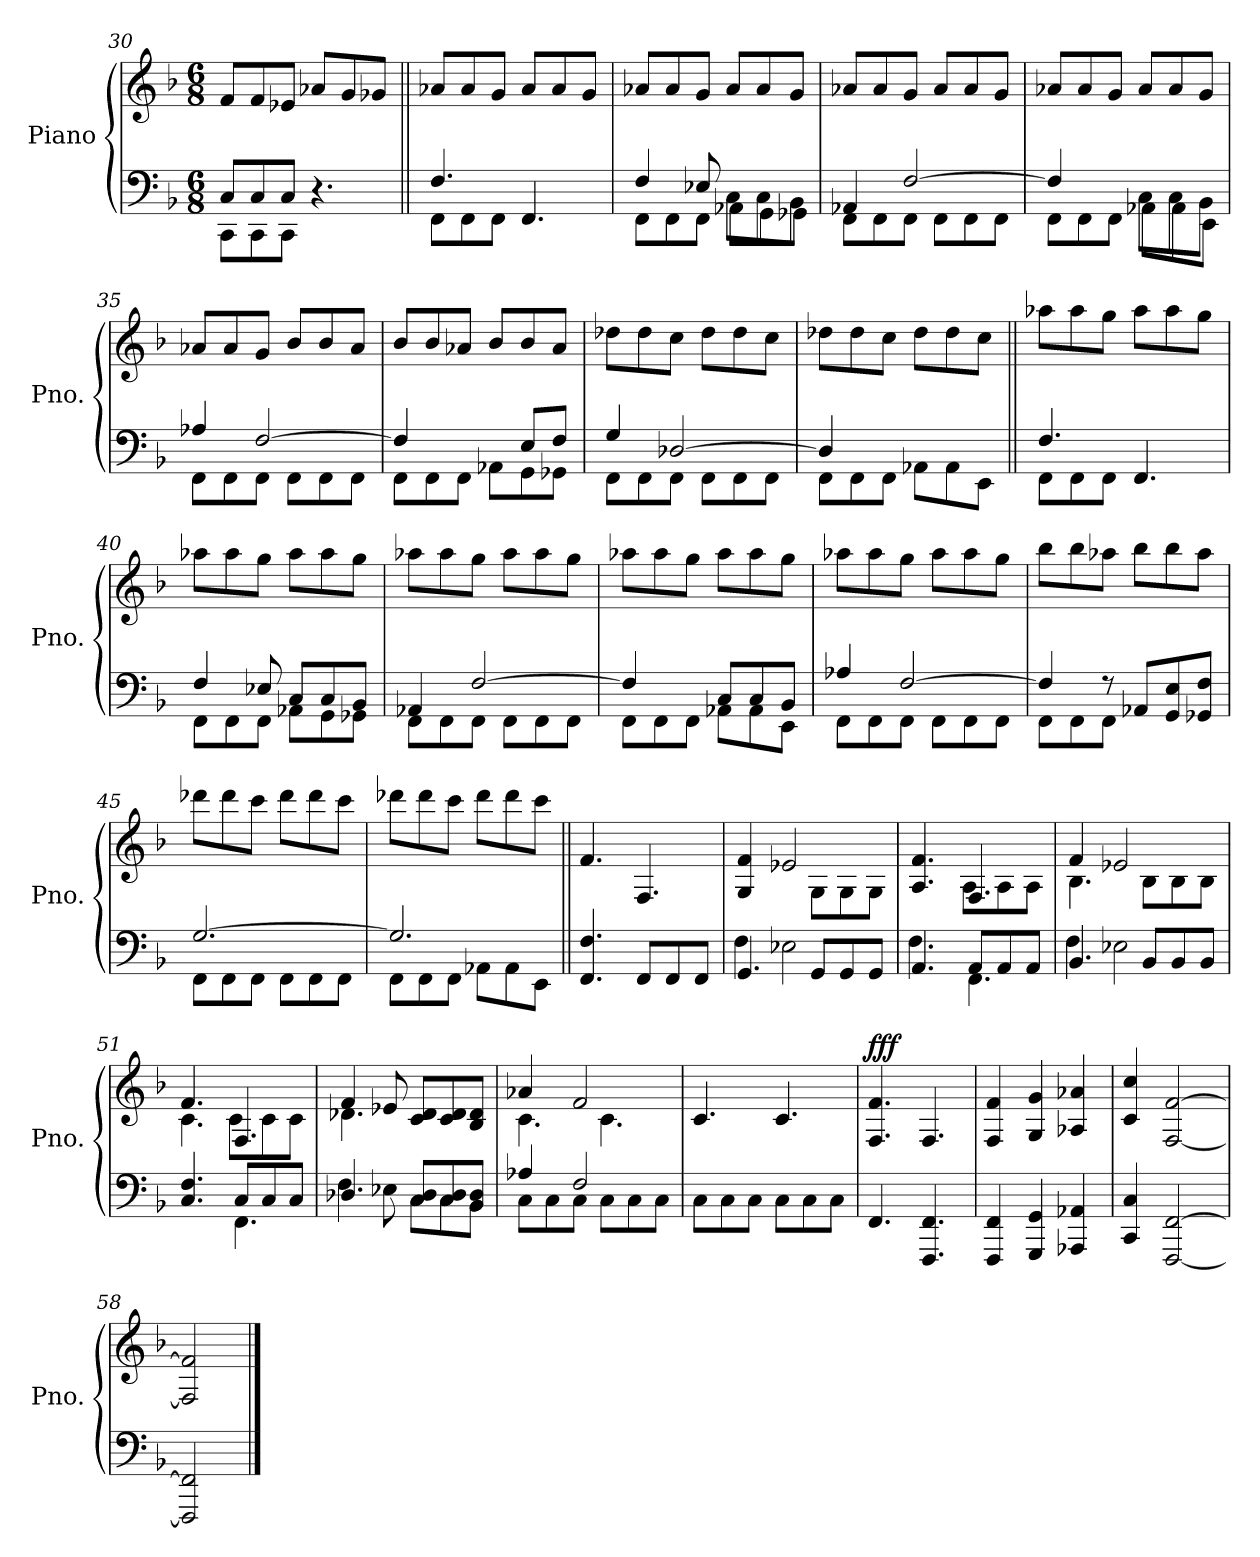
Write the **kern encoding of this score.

**kern	**kern	**dynam
*part1	*part1	*part1
*staff2	*staff1	*staff1/2
*I"Piano	*	*
*I'Pno.	*	*
*clefF4	*clefG2	*
*k[b-]	*k[b-]	*
*M6/8	*M6/8	*
=30	=30	=30
*^	*	*
8C/L	8CC\L	8f/L	.
8C/	8CC\	8f/	.
8C/J	8CC\J	8e-X/J	.
4.r	4.ryy	8a-X/L	.
.	.	8g/	.
.	.	8g-X/J	.
!!LO:LB:g=z
=31||	=31||	=31||	=31||
4.F/	8FF\L	8a-X/L	.
.	8FF\	8a-/	.
.	8FF\J	8g/J	.
4.FF/	4.ryy	8a-/L	.
.	.	8a-/	.
.	.	8g/J	.
=32	=32	=32	=32
4F/	8FF\L	8a-X/L	.
.	8FF\	8a-/	.
8E-X/	8FF\J	8g/J	.
8C\L	8AA-X\L	8a-/L	.
8C\	8GG\	8a-/	.
8BB-\J	8GG-X\J	8g/J	.
=33	=33	=33	=33
4AA-X/	8FF\L	8a-X/L	.
.	8FF\	8a-/	.
[2F/	8FF\J	8g/J	.
.	8FF\L	8a-/L	.
.	8FF\	8a-/	.
.	8FF\J	8g/J	.
=34	=34	=34	=34
4F/]	8FF\L	8a-X/L	.
.	8FF\	8a-/	.
8ryy	8FF\J	8g/J	.
8C\L	8AA-X\L	8a-/L	.
8C\	8AA-\	8a-/	.
8BB-\J	8EE\J	8g/J	.
!!LO:LB:g=z
=35	=35	=35	=35
4A-X/	8FF\L	8a-X/L	.
.	8FF\	8a-/	.
[2F/	8FF\J	8g/J	.
.	8FF\L	8b-/L	.
.	8FF\	8b-/	.
.	8FF\J	8a-/J	.
=36	=36	=36	=36
4F/]	8FF\L	8b-/L	.
.	8FF\	8b-/	.
8ryy	8FF\J	8a-X/J	.
8ryy	8AA-X\L	8b-/L	.
8E/L	8GG\	8b-/	.
8F/J	8GG-X\J	8a-/J	.
=37	=37	=37	=37
4G/	8FF\L	8dd-X\L	.
.	8FF\	8dd-\	.
[2D-X/	8FF\J	8cc\J	.
.	8FF\L	8dd-\L	.
.	8FF\	8dd-\	.
.	8FF\J	8cc\J	.
=38	=38	=38	=38
4D-/]	8FF\L	8dd-X\L	.
.	8FF\	8dd-\	.
2ryy	8FF\J	8cc\J	.
.	8AA-X\L	8dd-\L	.
.	8AA-\	8dd-\	.
.	8EE\J	8cc\J	.
!!LO:LB:g=z
=39||	=39||	=39||	=39||
4.F/	8FF\L	8aa-X\L	.
.	8FF\	8aa-\	.
.	8FF\J	8gg\J	.
4.FF/	4.ryy	8aa-\L	.
.	.	8aa-\	.
.	.	8gg\J	.
=40	=40	=40	=40
4F/	8FF\L	8aa-X\L	.
.	8FF\	8aa-\	.
8E-X/	8FF\J	8gg\J	.
8C/L	8AA-X\L	8aa-\L	.
8C/	8GG\	8aa-\	.
8BB-/J	8GG-X\J	8gg\J	.
=41	=41	=41	=41
4AA-X/	8FF\L	8aa-X\L	.
.	8FF\	8aa-\	.
[2F/	8FF\J	8gg\J	.
.	8FF\L	8aa-\L	.
.	8FF\	8aa-\	.
.	8FF\J	8gg\J	.
=42	=42	=42	=42
4F/]	8FF\L	8aa-X\L	.
.	8FF\	8aa-\	.
8ryy	8FF\J	8gg\J	.
8C/L	8AA-X\L	8aa-\L	.
8C/	8AA-\	8aa-\	.
8BB-/J	8EE\J	8gg\J	.
!!LO:LB:g=z
=43	=43	=43	=43
4A-X/	8FF\L	8aa-X\L	.
.	8FF\	8aa-\	.
[2F/	8FF\J	8gg\J	.
.	8FF\L	8aa-\L	.
.	8FF\	8aa-\	.
.	8FF\J	8gg\J	.
=44	=44	=44	=44
4F/]	8FF\L	8bb-\L	.
.	8FF\	8bb-\	.
8r	8FF\J	8aa-X\J	.
8AA-X/L	4.ryy	8bb-\L	.
8GG/ 8E/	.	8bb-\	.
8GG-X/ 8F/J	.	8aa-\J	.
=45	=45	=45	=45
[2.G/	8FF\L	8ddd-X\L	.
.	8FF\	8ddd-\	.
.	8FF\J	8ccc\J	.
.	8FF\L	8ddd-\L	.
.	8FF\	8ddd-\	.
.	8FF\J	8ccc\J	.
=46	=46	=46	=46
2.G/]	8FF\L	8ddd-X\L	.
.	8FF\	8ddd-\	.
.	8FF\J	8ccc\J	.
.	8AA-X\L	8ddd-\L	.
.	8AA-\	8ddd-\	.
.	8EE\J	8ccc\J	.
*v	*v	*	*
!!LO:PB:g=z
=47||	=47||	=47||
4.FF/ 4.F/	4.f/	.
8FF/L	4.F/	.
8FF/	.	.
8FF/J	.	.
=48	=48	=48
*^	*^	*
4.GG/	4F\	4G/ 4f/	4.ryy	.
.	2E-X\	2e-X/	.	.
8GG/L	.	.	8G\L	.
8GG/	.	.	8G\	.
8GG/J	.	.	8G\J	.
=49	=49	=49	=49	=49
4.AA/	4.F\	4.A/ 4.f/	4.ryy	.
8AA/L	4.FF\	4.F/	8A\L	.
8AA/	.	.	8A\	.
8AA/J	.	.	8A\J	.
=50	=50	=50	=50	=50
4.BB-/	4F\	4f/	4.B-\	.
.	2E-X\	2e-X/	.	.
8BB-/L	.	.	8B-\L	.
8BB-/	.	.	8B-\	.
8BB-/J	.	.	8B-\J	.
!!LO:LB:g=z	!!
=51	=51	=51	=51	=51
4.C/ 4.F/	4.ryy	4.f/	4.c\	.
8C/L	4.FF\	4.F/	8c\L	.
8C/	.	.	8c\	.
8C/J	.	.	8c\J	.
=52	=52	=52	=52	=52
4.D-X/	4F\	4f/	4.d-X\	.
.	8E-X\	8e-X/	.	.
8C/ 8D-/L	8C\L	8c/ 8d-/L	4.ryy	.
8C/ 8D-/	8C\	8c/ 8d-/	.	.
8BB-/ 8D-/J	8BB-\J	8B-/ 8d-/J	.	.
=53	=53	=53	=53	=53
4A-X/	8C\L	4a-X/	4.c\	.
.	8C\	.	.	.
2F/	8C\J	2f/	.	.
.	8C\L	.	4.c\	.
.	8C\	.	.	.
.	8C\J	.	.	.
*	*	*v	*v	*
=54	=54	=54	=54
4.ryy	8C\L	4.c/	.
.	8C\	.	.
.	8C\J	.	.
4.ryy	8C\L	4.c/	.
.	8C\	.	.
.	8C\J	.	.
!!LO:LB:g=z
=55	=55	=55	=55
!	!	!	!LO:DY:a
*v	*v	*	*
4.FF/	4.F/ 4.f/	fff
4.FFF/ 4.FF/	4.F/	.
=56	=56	=56
4FFF/ 4FF/	4F/ 4f/	.
4GGG/ 4GG/	4G/ 4g/	.
4AAA-X/ 4AA-X/	4A-X/ 4a-X/	.
=57	=57	=57
4CC/ 4C/	4c/ 4cc/	.
[2FFF/ [2FF/	[2F/ [2f/	.
=58	=58	=58
2FFF/] 2FF/]	2F/] 2f/]	.
==	==	==
*-	*-	*-
